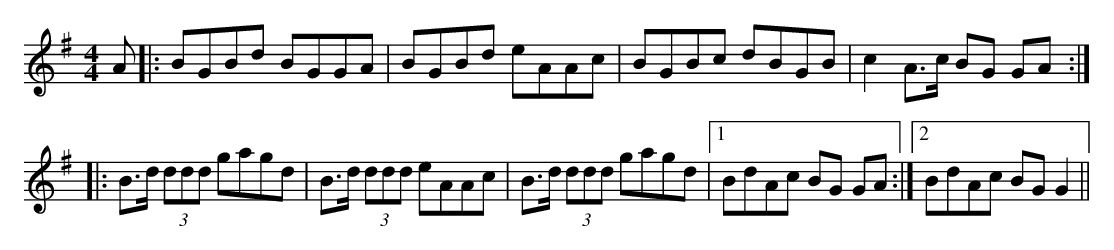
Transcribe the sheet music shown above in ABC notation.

X:1
M:4/4
K:G
A|:BGBd BGGA|BGBd eAAc|BGBc dBGB|c2 A>c BG GA:|
|:B>d (3ddd gagd|B>d (3ddd eAAc|B>d (3ddd gagd|1 BdAc BG GA:|2 BdAc BG G2||
